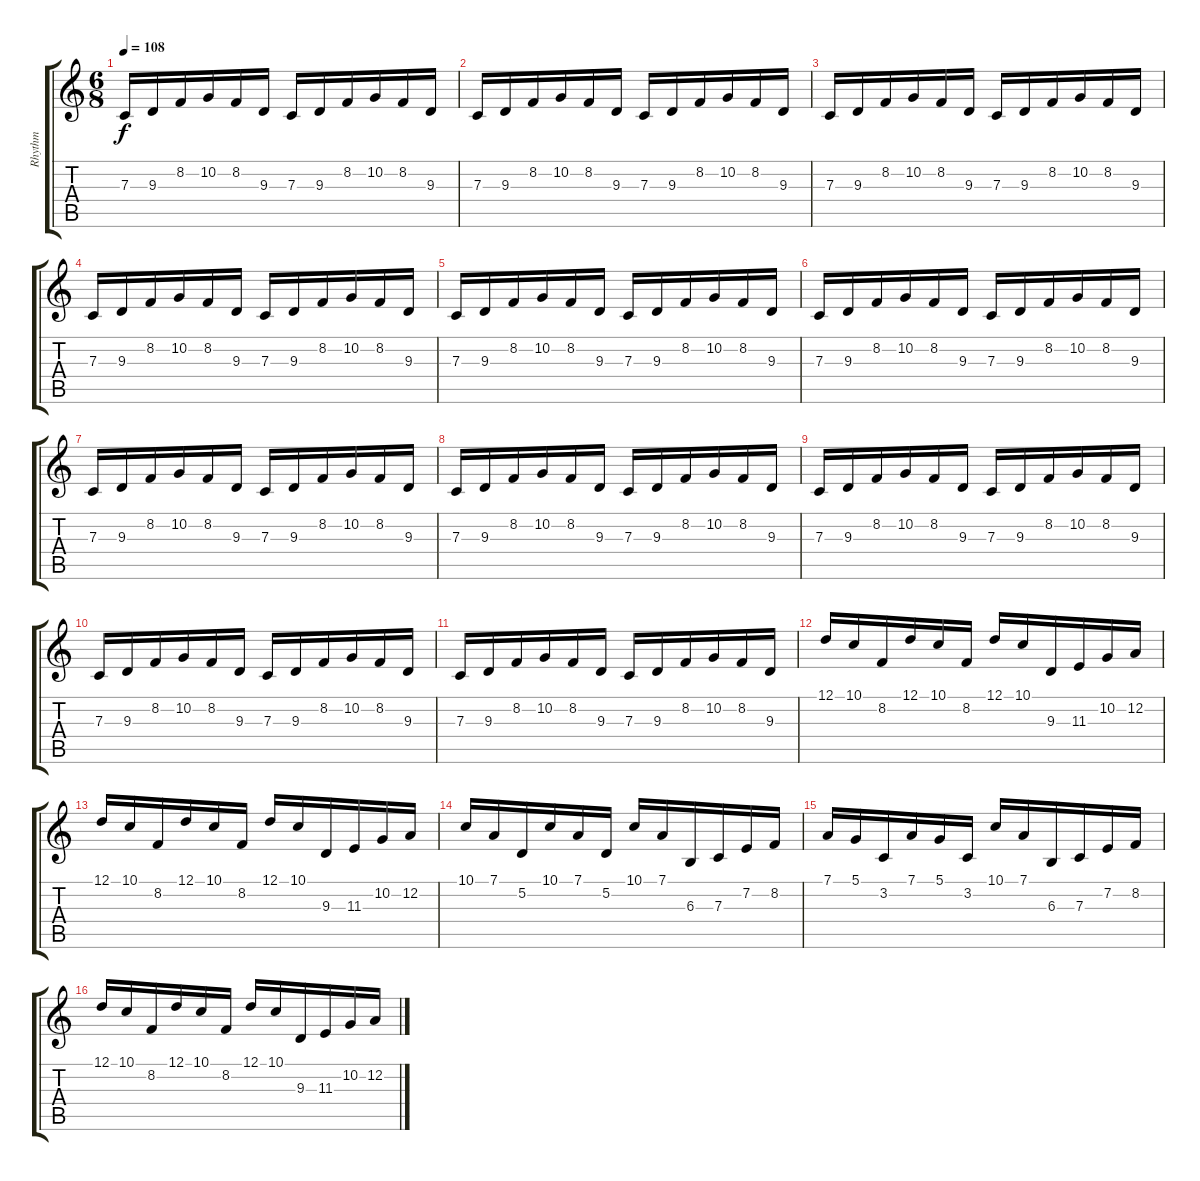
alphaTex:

\track ("Rhythm" "Rhythm") {instrument fx1rain}
\staff {score tabs}
\tuning (D4 A3 F3 C3 G2 D2) {hide}
\ts (6 8)
\tempo 108
\clef g2
\ks c
7.3.16{dy f} 9.3.16 8.2.16 10.2.16 8.2.16 9.3.16 7.3.16 9.3.16 8.2.16 10.2.16 8.2.16 9.3.16 |
7.3.16 9.3.16 8.2.16 10.2.16 8.2.16 9.3.16 7.3.16 9.3.16 8.2.16 10.2.16 8.2.16 9.3.16 |
7.3.16 9.3.16 8.2.16 10.2.16 8.2.16 9.3.16 7.3.16 9.3.16 8.2.16 10.2.16 8.2.16 9.3.16 |
7.3.16 9.3.16 8.2.16 10.2.16 8.2.16 9.3.16 7.3.16 9.3.16 8.2.16 10.2.16 8.2.16 9.3.16 |
7.3.16 9.3.16 8.2.16 10.2.16 8.2.16 9.3.16 7.3.16 9.3.16 8.2.16 10.2.16 8.2.16 9.3.16 |
7.3.16 9.3.16 8.2.16 10.2.16 8.2.16 9.3.16 7.3.16 9.3.16 8.2.16 10.2.16 8.2.16 9.3.16 |
7.3.16 9.3.16 8.2.16 10.2.16 8.2.16 9.3.16 7.3.16 9.3.16 8.2.16 10.2.16 8.2.16 9.3.16 |
7.3.16 9.3.16 8.2.16 10.2.16 8.2.16 9.3.16 7.3.16 9.3.16 8.2.16 10.2.16 8.2.16 9.3.16 |
7.3.16 9.3.16 8.2.16 10.2.16 8.2.16 9.3.16 7.3.16 9.3.16 8.2.16 10.2.16 8.2.16 9.3.16 |
7.3.16 9.3.16 8.2.16 10.2.16 8.2.16 9.3.16 7.3.16 9.3.16 8.2.16 10.2.16 8.2.16 9.3.16 |
7.3.16 9.3.16 8.2.16 10.2.16 8.2.16 9.3.16 7.3.16 9.3.16 8.2.16 10.2.16 8.2.16 9.3.16 |
\section ("" "")
12.1.16 10.1.16 8.2.16 12.1.16 10.1.16 8.2.16 12.1.16 10.1.16 9.3.16 11.3.16 10.2.16 12.2.16 |
12.1.16 10.1.16 8.2.16 12.1.16 10.1.16 8.2.16 12.1.16 10.1.16 9.3.16 11.3.16 10.2.16 12.2.16 |
10.1.16 7.1.16 5.2.16 10.1.16 7.1.16 5.2.16 10.1.16 7.1.16 6.3.16 7.3.16 7.2.16 8.2.16 |
7.1.16 5.1.16 3.2.16 7.1.16 5.1.16 3.2.16 10.1.16 7.1.16 6.3.16 7.3.16 7.2.16 8.2.16 |
12.1.16 10.1.16 8.2.16 12.1.16 10.1.16 8.2.16 12.1.16 10.1.16 9.3.16 11.3.16 10.2.16 12.2.16
